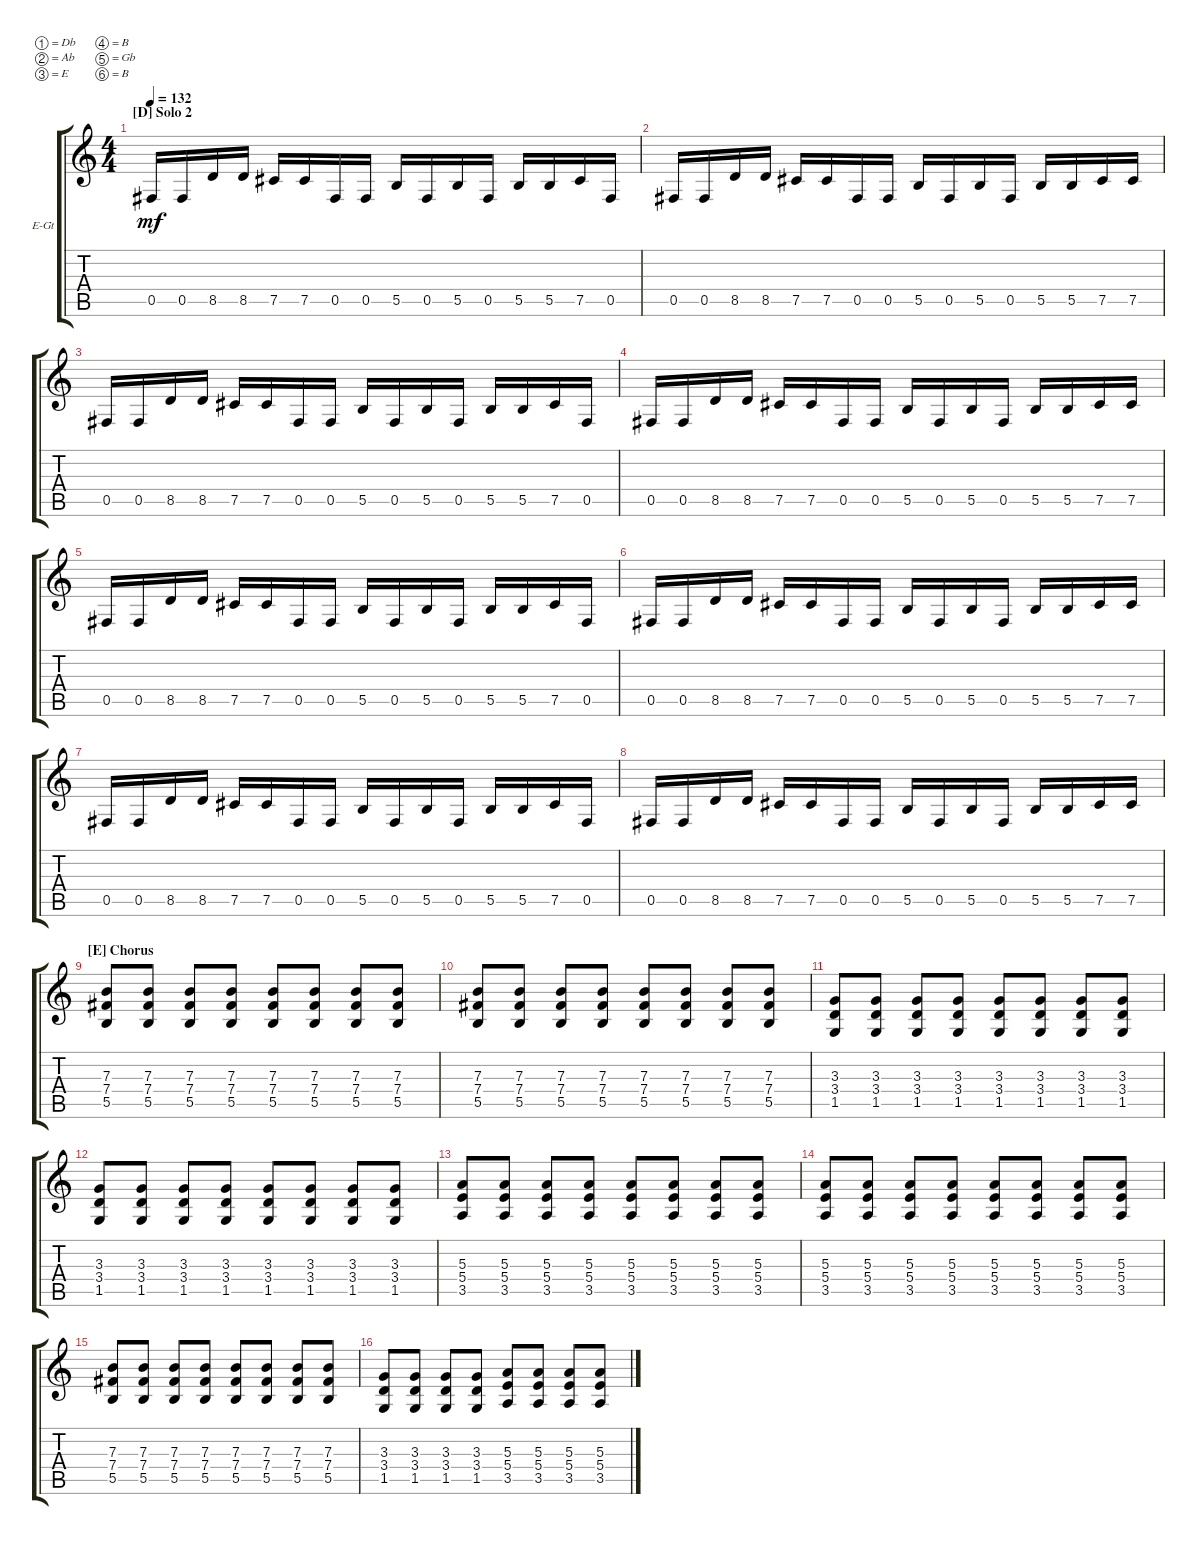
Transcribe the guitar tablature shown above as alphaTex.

\bracketExtendMode groupsimilarinstruments
\firstSystemTrackNameOrientation horizontal
\otherSystemsTrackNameOrientation horizontal
\track ("Electric Guitar 2" "E-Gt") {instrument distortionguitar}
\staff {score tabs}
\tuning (Db4 Ab3 E3 B2 Gb2 B1)
\ts (4 4)
\section ("D" "Solo 2")
\tempo 132
\clef g2
\ks c
0.5.16{dy mf} 0.5.16 8.5.16 8.5.16 7.5.16 7.5.16 0.5.16 0.5.16 5.5.16 0.5.16 5.5.16 0.5.16 5.5.16 5.5.16 7.5.16 0.5.16 |
0.5.16 0.5.16 8.5.16 8.5.16 7.5.16 7.5.16 0.5.16 0.5.16 5.5.16 0.5.16 5.5.16 0.5.16 5.5.16 5.5.16 7.5.16 7.5.16 |
0.5.16 0.5.16 8.5.16 8.5.16 7.5.16 7.5.16 0.5.16 0.5.16 5.5.16 0.5.16 5.5.16 0.5.16 5.5.16 5.5.16 7.5.16 0.5.16 |
0.5.16 0.5.16 8.5.16 8.5.16 7.5.16 7.5.16 0.5.16 0.5.16 5.5.16 0.5.16 5.5.16 0.5.16 5.5.16 5.5.16 7.5.16 7.5.16 |
0.5.16 0.5.16 8.5.16 8.5.16 7.5.16 7.5.16 0.5.16 0.5.16 5.5.16 0.5.16 5.5.16 0.5.16 5.5.16 5.5.16 7.5.16 0.5.16 |
0.5.16 0.5.16 8.5.16 8.5.16 7.5.16 7.5.16 0.5.16 0.5.16 5.5.16 0.5.16 5.5.16 0.5.16 5.5.16 5.5.16 7.5.16 7.5.16 |
0.5.16 0.5.16 8.5.16 8.5.16 7.5.16 7.5.16 0.5.16 0.5.16 5.5.16 0.5.16 5.5.16 0.5.16 5.5.16 5.5.16 7.5.16 0.5.16 |
0.5.16 0.5.16 8.5.16 8.5.16 7.5.16 7.5.16 0.5.16 0.5.16 5.5.16 0.5.16 5.5.16 0.5.16 5.5.16 5.5.16 7.5.16 7.5.16 |
\section ("E" "Chorus")
(5.5 7.4 7.3).8 (5.5 7.4 7.3).8 (5.5 7.4 7.3).8 (5.5 7.4 7.3).8 (5.5 7.4 7.3).8 (5.5 7.4 7.3).8 (5.5 7.4 7.3).8 (5.5 7.4 7.3).8 |
(5.5 7.4 7.3).8 (5.5 7.4 7.3).8 (5.5 7.4 7.3).8 (5.5 7.4 7.3).8 (5.5 7.4 7.3).8 (5.5 7.4 7.3).8 (5.5 7.4 7.3).8 (5.5 7.4 7.3).8 |
(1.5 3.4 3.3).8 (1.5 3.4 3.3).8 (1.5 3.4 3.3).8 (1.5 3.4 3.3).8 (1.5 3.4 3.3).8 (1.5 3.4 3.3).8 (1.5 3.4 3.3).8 (1.5 3.4 3.3).8 |
(1.5 3.4 3.3).8 (1.5 3.4 3.3).8 (1.5 3.4 3.3).8 (1.5 3.4 3.3).8 (1.5 3.4 3.3).8 (1.5 3.4 3.3).8 (1.5 3.4 3.3).8 (1.5 3.4 3.3).8 |
(3.5 5.4 5.3).8 (3.5 5.4 5.3).8 (3.5 5.4 5.3).8 (3.5 5.4 5.3).8 (3.5 5.4 5.3).8 (3.5 5.4 5.3).8 (3.5 5.4 5.3).8 (3.5 5.4 5.3).8 |
(3.5 5.4 5.3).8 (3.5 5.4 5.3).8 (3.5 5.4 5.3).8 (3.5 5.4 5.3).8 (3.5 5.4 5.3).8 (3.5 5.4 5.3).8 (3.5 5.4 5.3).8 (3.5 5.4 5.3).8 |
(5.5 7.4 7.3).8 (5.5 7.4 7.3).8 (5.5 7.4 7.3).8 (5.5 7.4 7.3).8 (5.5 7.4 7.3).8 (5.5 7.4 7.3).8 (5.5 7.4 7.3).8 (5.5 7.4 7.3).8 |
(1.5 3.4 3.3).8 (1.5 3.4 3.3).8 (1.5 3.4 3.3).8 (1.5 3.4 3.3).8 (3.5 5.4 5.3).8 (3.5 5.4 5.3).8 (3.5 5.4 5.3).8 (3.5 5.4 5.3).8
